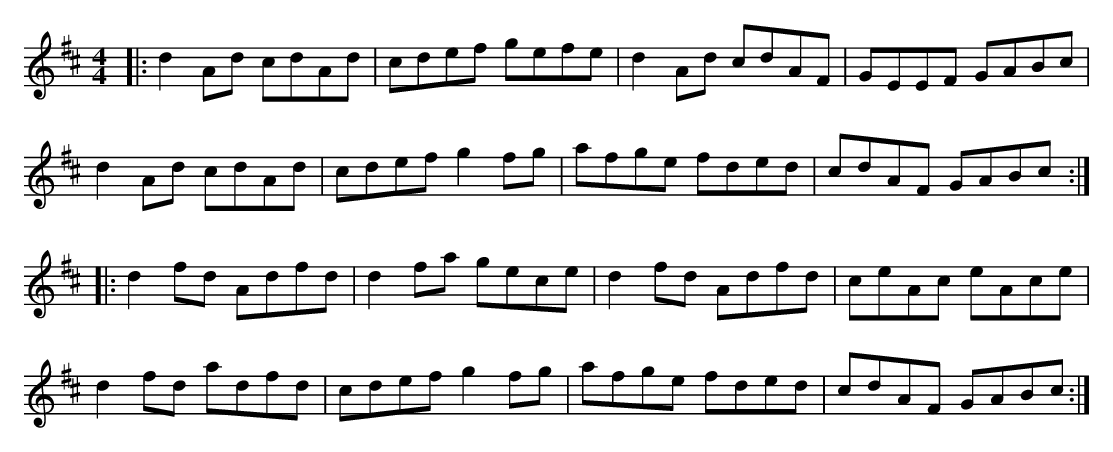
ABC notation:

X:1
M:4/4
K:D
|:d2Ad cdAd|cdef gefe|d2Ad cdAF|GEEF GABc|
d2Ad cdAd|cdef g2fg|afge fded|cdAF GABc:|
|:d2fd Adfd|d2fa gece|d2fd Adfd|ceAc eAce|
d2fd adfd|cdef g2fg|afge fded|cdAF GABc:|
